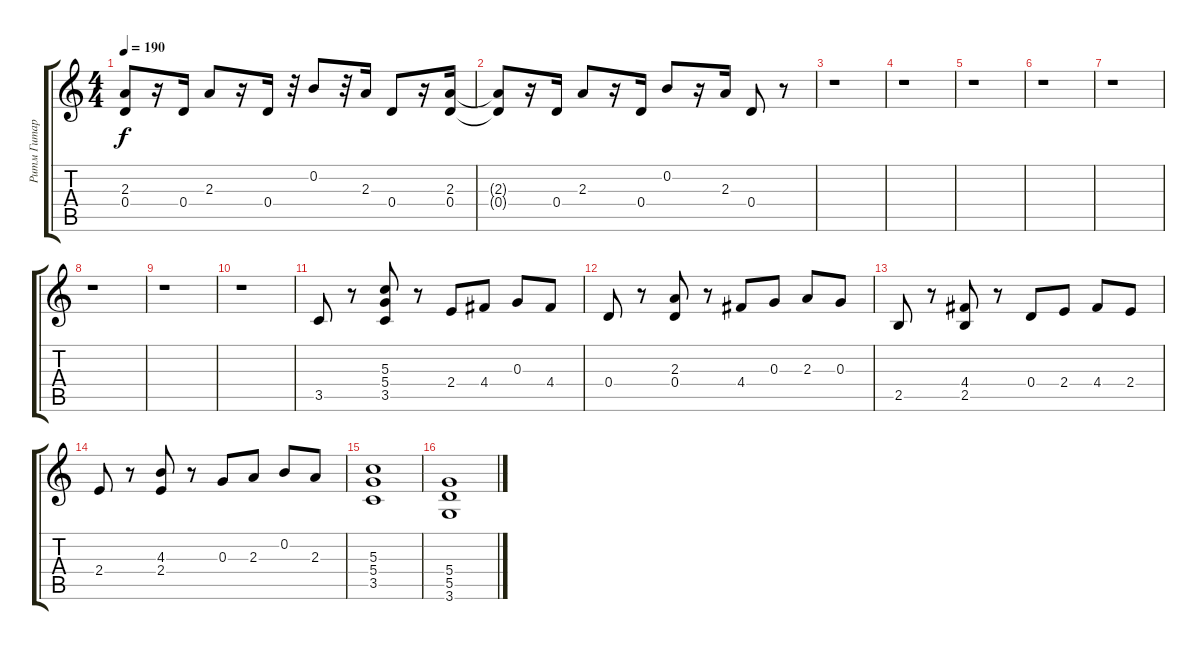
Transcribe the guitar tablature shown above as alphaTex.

\track ("Ритм Гитара" "Ритм Гитар") {instrument overdrivenguitar}
\staff {score tabs}
\tuning (E4 B3 G3 D3 A2 E2) {hide}
\ts (4 4)
\tempo 190
\clef g2
\ks c
(2.3{t} 0.4{t}).8{dy f} r.16 0.4.16 2.3.8 r.16 0.4.16 r.32 0.2.8 r.32 2.3.16 0.4.8 r.16 (2.3 0.4).16 |
(2.3{t} 0.4{t}).8 r.16 0.4.16 2.3.8 r.16 0.4.16 0.2.8 r.16 2.3.16 0.4.8 r.8 |
r.1 |
r.1 |
r.1 |
r.1 |
r.1 |
r.1 |
r.1 |
r.1 |
3.5.8 r.8 (5.3 5.4 3.5).8 r.8 2.4.8 4.4.8 0.3.8 4.4.8 |
0.4.8 r.8 (2.3 0.4).8 r.8 4.4.8 0.3.8 2.3.8 0.3.8 |
2.5.8 r.8 (4.4 2.5).8 r.8 0.4.8 2.4.8 4.4.8 2.4.8 |
2.4.8 r.8 (4.3 2.4).8 r.8 0.3.8 2.3.8 0.2.8 2.3.8 |
(5.3 5.4 3.5).1 |
(5.4 5.5 3.6).1
